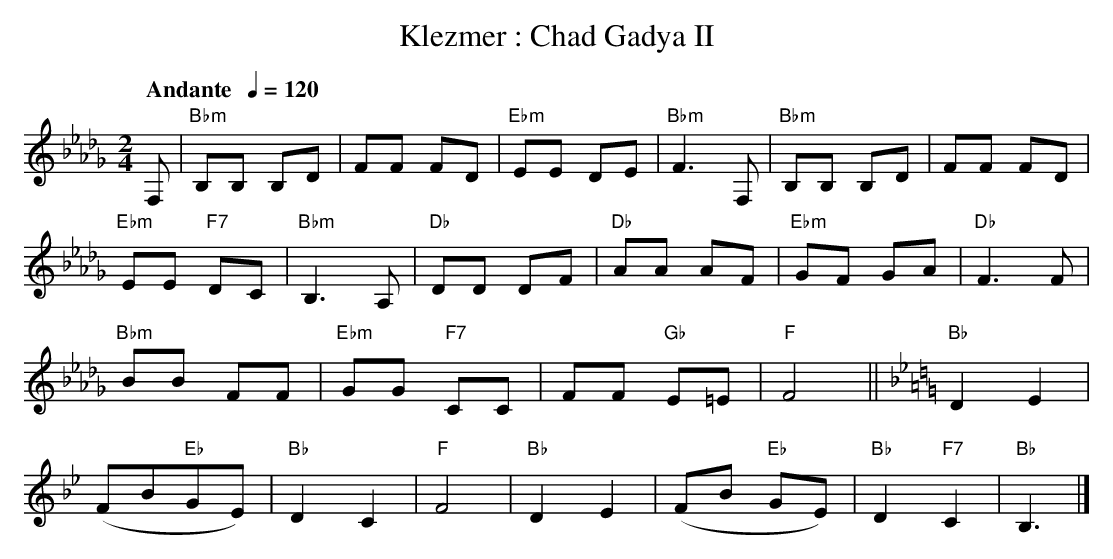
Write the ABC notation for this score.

X:1
T:Klezmer : Chad Gadya II
M:2/4
L:1/8
Q:"Andante  " 1/4=120
K:Bbm treble
F, | "Bbm"B,B, B,D | FF FD | "Ebm"EE DE | "Bbm"F3 F, | "Bbm"B,B, B,D |\
FF FD | "Ebm"EE "F7"DC | "Bbm"B,3 A, | "Db"DD DF | "Db"AA AF |\
"Ebm"GF GA | "Db"F3 F | "Bbm"BB FF | "Ebm"GG "F7"CC | FF "Gb"E=E | "F"F4 ||\
[K:Bbmaj] "Bb"D2 E2 | (FB"Eb"GE) | "Bb"D2 C2 | "F"F4 | "Bb"D2 E2 |\
(FB "Eb"GE) | "Bb"D2 "F7"C2 | "Bb"B,3 |]
